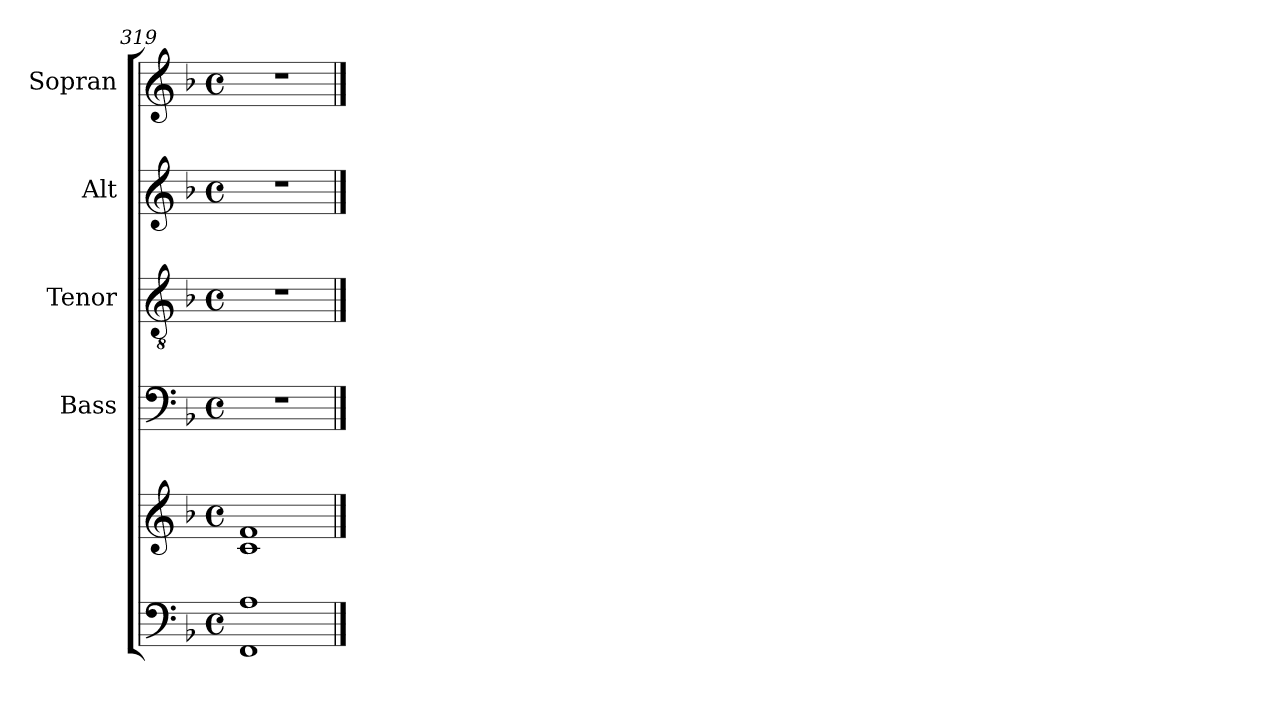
**kern	**kern	**kern	**kern	**kern	**kern
*part5	*part5	*part4	*part3	*part2	*part1
*staff6	*staff5	*staff4	*staff3	*staff2	*staff1
*	*	*I"Bass	*I"Tenor	*I"Alt	*I"Sopran
*	*	*I'B.	*I'T.	*I'A.	*I'S.
*clefF4	*clefG2	*clefF4	*clefGv2	*clefG2	*clefG2
*k[b-]	*k[b-]	*k[b-]	*k[b-]	*k[b-]	*k[b-]
*F:	*F:	*F:	*F:	*F:	*F:
*M4/4	*M4/4	*M4/4	*M4/4	*M4/4	*M4/4
*met(c)	*met(c)	*met(c)	*met(c)	*met(c)	*met(c)
=319	=319	=319	=319	=319	=319
*^	*^	*	*	*	*
1A	1FF	1f	1c	1r	1r	1r	1r
*v	*v	*	*	*	*	*	*
*	*v	*v	*	*	*	*
==	==	==	==	==	==
*-	*-	*-	*-	*-	*-
